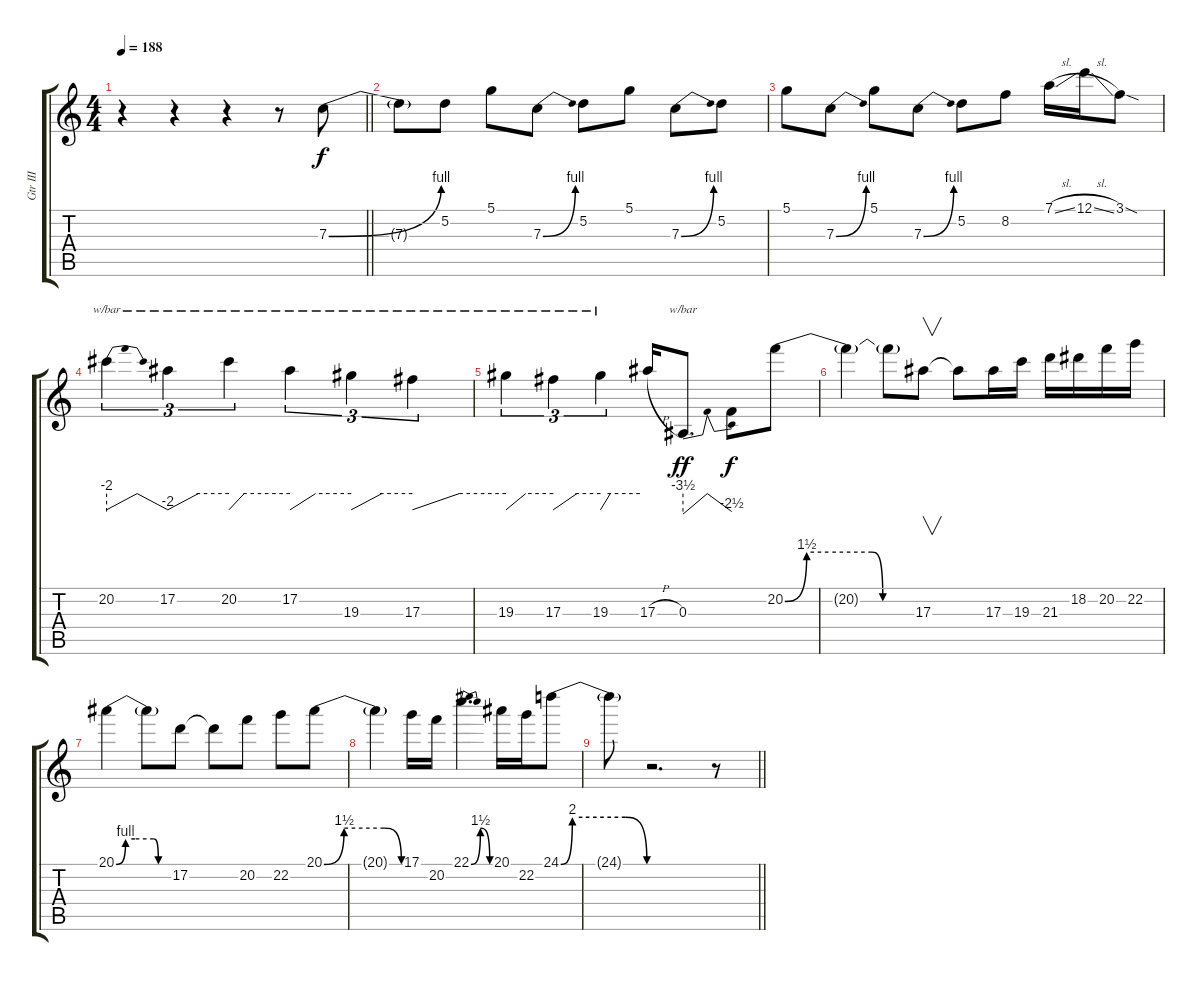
\track ("Gtr III" "Gtr III") {instrument distortionguitar}
\staff {score tabs}
\tuning (D4 A3 F3 C3 G2 D2) {hide}
\ts (4 4)
\tempo 188
\clef g2
\barLineRight lightlight
\ks c
r.4{dy f} r.4 r.4 r.8 7.3{be (bend 0 0 60 4)}.8 |
7.3{t}.8 5.2.8 5.1.8 7.3{be (bend 0 0 60 4)}.8 5.2.8 5.1.8 7.3{be (bend 0 0 60 4)}.8 5.2.8 |
5.1.8 7.3{be (bend 0 0 60 4)}.8 5.1.8 7.3{be (bend 0 0 60 4)}.8 5.2.8 8.2.8 7.1{sl}.16 12.1{sl}.16 3.1{sod}.8 |
20.2.4{tu (3 2) tbe (dip default 0 -8 30 0 52 0 60 -8)} 17.2.4{tu (3 2) tbe (custom default 0 -8 30 0 60 0)} 20.2.4{tu (3 2) tbe (custom default 0 -8 15 0 60 0)} 17.2.4{tu (3 2) tbe (custom default 0 -8 25 0 60 0)} 19.3.4{tu (3 2) tbe (custom default 0 -8 30 0 60 0)} 17.3.4{tu (3 2) tbe (custom default 0 -8 30 0 60 0)} |
19.3.4{tu (3 2) tbe (custom default 0 -8 25 0 60 0)} 17.3.4{tu (3 2) tbe (custom default 0 -8 30 0 60 0)} 19.3.4{tu (3 2) tbe (custom default 0 -8 15 0 60 0)} 17.3{h}.16 0.3.8{d tbe (dip default 0 -14 7 0 45 0 60 -10) dy ff} 0.3{t}.8{dy f} 20.2{be (custom 0 0 10 6 20 6 40 6 45 0 60 0)}.8 |
20.2{t}.4 20.2{t}.8 17.3.8{v} 17.3{t}.8 17.3.16 19.3.16 21.3.16 18.2.16 20.2.16 22.2.16 |
20.1{be (custom 0 0 10 4 20 4 40 4 45 0 60 0)}.4 20.1{t}.8 17.2.8 17.2{t}.8 20.2.8 22.2.8 20.1{be (custom 0 0 15 6 45 6 58 0 60 0)}.8 |
20.1{t}.4 17.1.16 20.2.16 22.1{be (bendrelease 0 0 15 6 45 6 60 0)}.4{d} 20.1.16 22.2.16 24.1{be (custom 0 0 8 8 15 8 45 8 60 0)}.8 |
\barLineRight lightlight
24.1{t}.8 r.2{d} r.8
